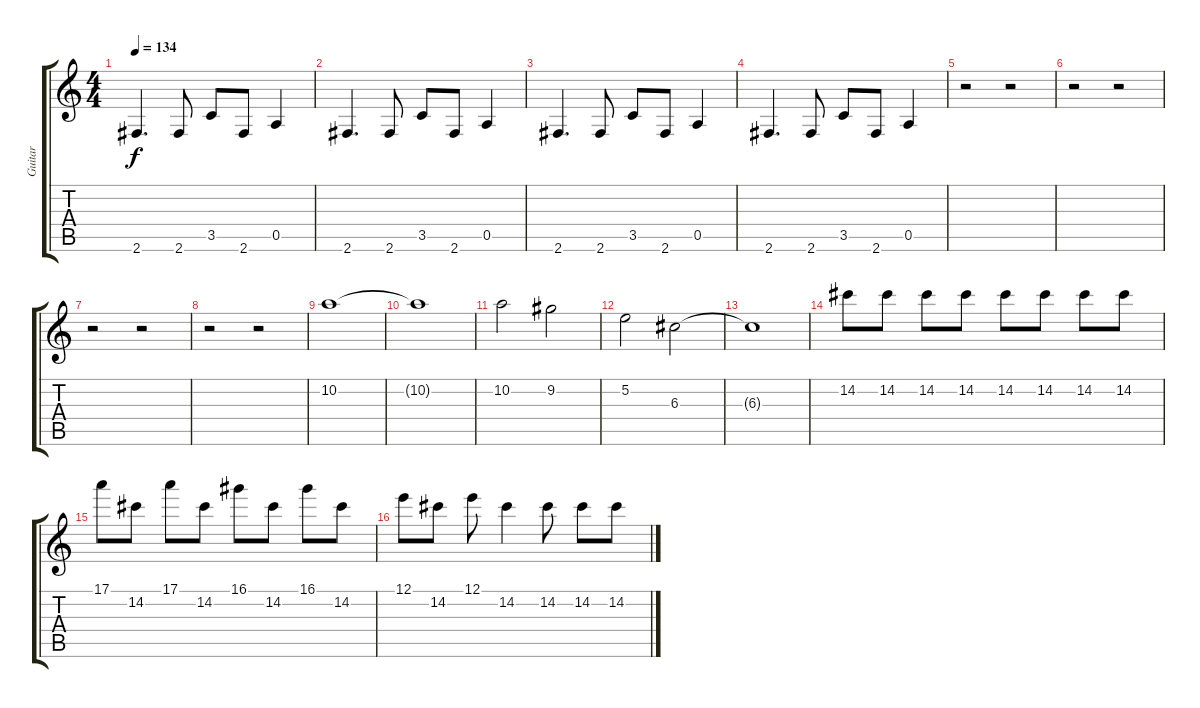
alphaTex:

\track ("Guitar" "Guitar") {instrument distortionguitar}
\staff {score tabs}
\tuning (E4 B3 G3 D3 A2 E2) {hide}
\ts (4 4)
\tempo 134
\clef g2
\ks c
2.6.4{d dy f} 2.6.8 3.5.8 2.6.8 0.5.4 |
2.6.4{d} 2.6.8 3.5.8 2.6.8 0.5.4 |
2.6.4{d} 2.6.8 3.5.8 2.6.8 0.5.4 |
2.6.4{d} 2.6.8 3.5.8 2.6.8 0.5.4 |
r.2 r.2 |
r.2 r.2 |
r.2 r.2 |
r.2 r.2 |
10.2.1 |
10.2{t}.1 |
10.2.2 9.2.2 |
5.2.2 6.3.2 |
6.3{t}.1 |
14.2.8 14.2.8 14.2.8 14.2.8 14.2.8 14.2.8 14.2.8 14.2.8 |
17.1.8 14.2.8 17.1.8 14.2.8 16.1.8 14.2.8 16.1.8 14.2.8 |
12.1.8 14.2.8 12.1.8 14.2.4 14.2.8 14.2.8 14.2.8
